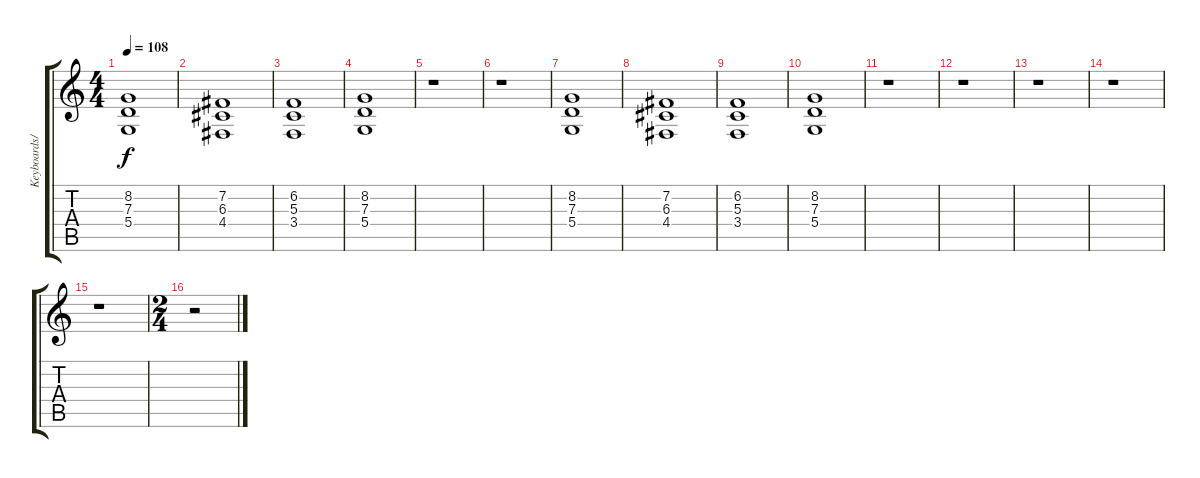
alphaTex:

\track ("Keyboards/FX" "Keyboards/") {instrument stringensemble1}
\staff {score tabs}
\tuning (E4 B3 G3 D3 A2 E2) {hide}
\ts (4 4)
\tempo 108
\clef g2
\ks c
(8.2 7.3 5.4).1{dy f volume 14 balance 8 instrument pad5bowed} |
(7.2 6.3 4.4).1 |
(6.2 5.3 3.4).1 |
(8.2 7.3 5.4).1 |
r.1 |
r.1 |
(8.2 7.3 5.4).1{volume 14 balance 8 instrument pad5bowed} |
(7.2 6.3 4.4).1 |
(6.2 5.3 3.4).1 |
(8.2 7.3 5.4).1 |
r.1 |
r.1 |
r.1 |
r.1 |
r.1 |
\ts (2 4)
r.2
